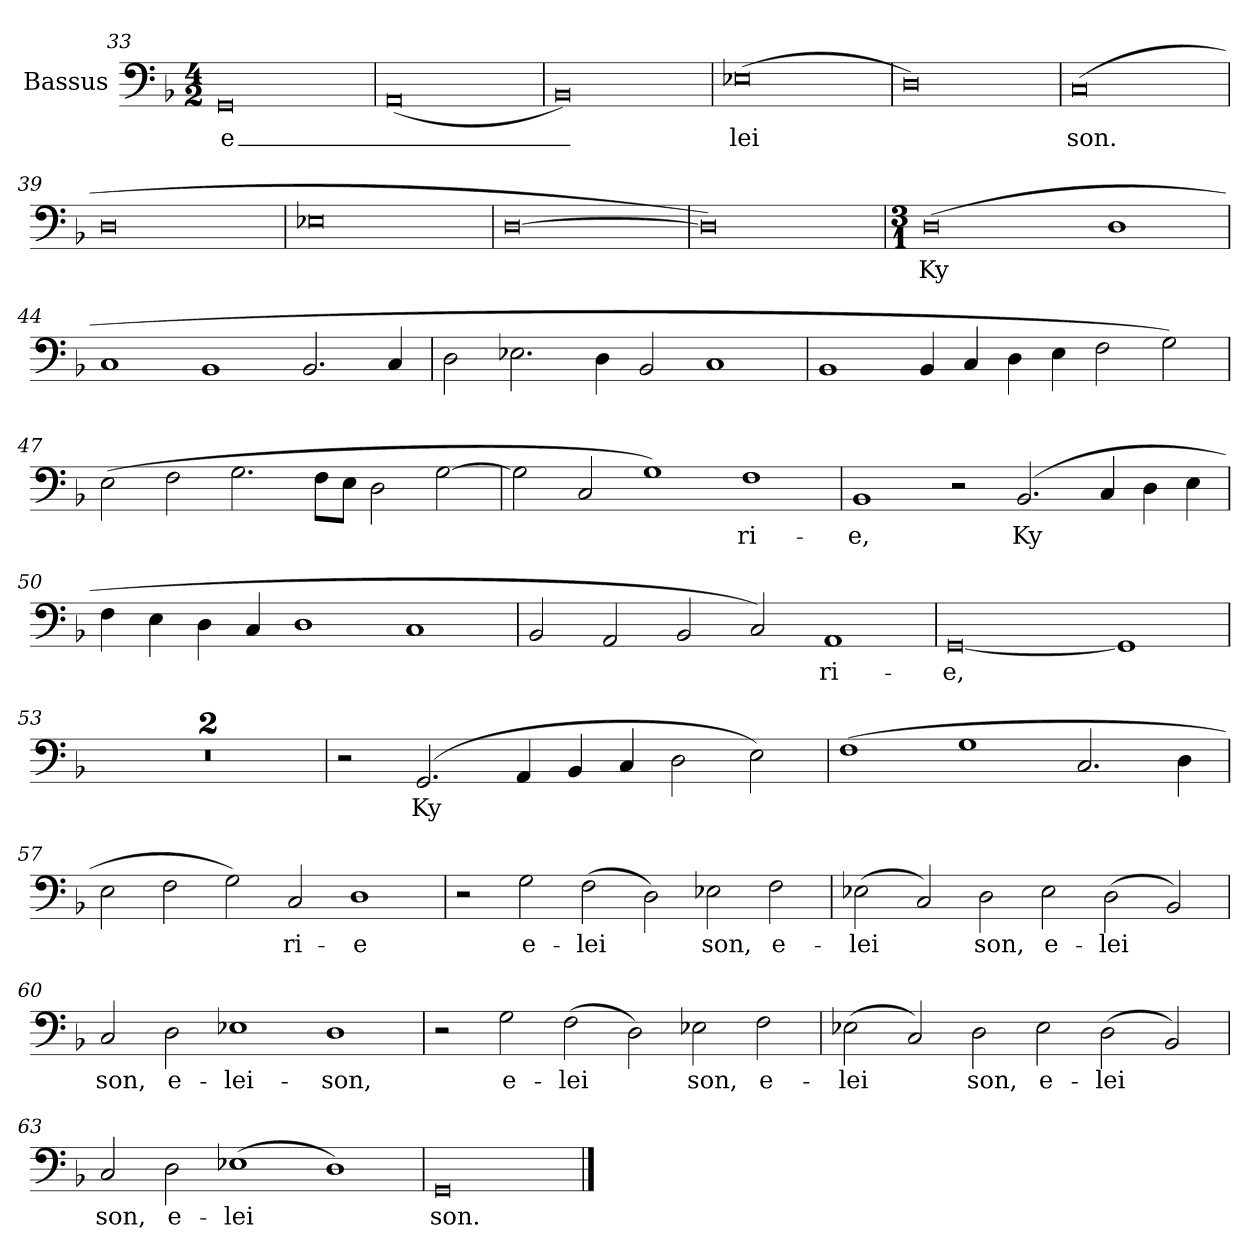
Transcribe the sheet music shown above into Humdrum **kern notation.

**kern	**text
*part1	*part1
*staff1	*staff1
*I"Bassus	*
*I'B	*
!!LO:LB:g=z
*clefF4	*
*k[b-]	*
*M4/2	*
=33	=33
!	!LO:LY:b
0GG	e_-
!!LO:LB:g=z
=34	=34
(0AA	.
=35	=35
0BB-)	.
=36	=36
!	!LO:LY:b
(0E-X	lei
=37	=37
0D)	.
=38	=38
!	!LO:LY:b
(0C	son.
=39	=39
0D	.
=40	=40
0E-X	.
=41	=41
[0D	.
!!LO:PB:g=z
=42	=42
0D])	.
!!LO:LB:g=z
=43	=43
*M3/1	*
!	!LO:LY:b
(0D	Ky
1D	.
=44	=44
1C	.
1BB-	.
2.BB-/	.
4C/	.
=45	=45
2D\	.
2.E-X\	.
4D\	.
2BB-/	.
1C	.
!!LO:LB:g=z
=46	=46
1BB-	.
4BB-/	.
4C/	.
4D\	.
4E\	.
2F\	.
2G\)	.
!!LO:LB:g=z
=47	=47
(2E\	.
2F\	.
2.G\	.
8F\L	.
8E\J	.
2D\	.
[2G\	.
=48	=48
2G\]	.
2C/	.
1G)	.
!	!LO:LY:b
1F	ri-
=49	=49
!	!LO:LY:b
1BB-	e,
2r	.
!	!LO:LY:b
(2.BB-/	Ky
4C/	.
4D\	.
4E\	.
!!LO:LB:g=z
=50	=50
4F\	.
4E\	.
4D\	.
4C/	.
1D	.
1C	.
=51	=51
2BB-/	.
2AA/	.
2BB-/	.
2C/)	.
!	!LO:LY:b
1AA	ri-
!!LO:LB:g=z
=52	=52
!	!LO:LY:b
[0GG	e,
1GG]	.
=53	=53
0.ryy	.
=54	=54
0.ryy	.
=55	=55
2r	.
!	!LO:LY:b
(2.GG/	Ky
4AA/	.
4BB-/	.
4C/	.
2D\	.
2E\)	.
!!LO:LB:g=z
=56	=56
(1F	.
1G	.
2.C/	.
4D\	.
=57	=57
2E\	.
2F\	.
2G\)	.
!	!LO:LY:b
2C/	ri-
!	!LO:LY:b
1D	e
=58	=58
2r	.
!	!LO:LY:b
2G\	e-
!	!LO:LY:b
(2F\	lei
2D\)	.
!	!LO:LY:b
2E-X\	son,
!	!LO:LY:b
2F\	e-
!!LO:LB:g=z
=59	=59
!	!LO:LY:b
(2E-X\	lei
2C/)	.
!	!LO:LY:b
2D\	son,
!	!LO:LY:b
2E-\	e-
!	!LO:LY:b
(2D\	lei
2BB-/)	.
!!LO:LB:g=z
=60	=60
!	!LO:LY:b
2C/	son,
!	!LO:LY:b
2D\	e-
!	!LO:LY:b
1E-X	lei-
!	!LO:LY:b
1D	son,
=61	=61
2r	.
!	!LO:LY:b
2G\	e-
!	!LO:LY:b
(2F\	lei
2D\)	.
!	!LO:LY:b
2E-X\	son,
!	!LO:LY:b
2F\	e-
=62	=62
!	!LO:LY:b
(2E-X\	lei
2C/)	.
!	!LO:LY:b
2D\	son,
!	!LO:LY:b
2E-\	e-
!	!LO:LY:b
(2D\	lei
2BB-/)	.
!!LO:LB:g=z
=63	=63
!	!LO:LY:b
2C/	son,
!	!LO:LY:b
2D\	e-
!	!LO:LY:b
(1E-X	lei
1D)	.
=64	=64
!	!LO:LY:b
0GG	son.
==	==
*-	*-
